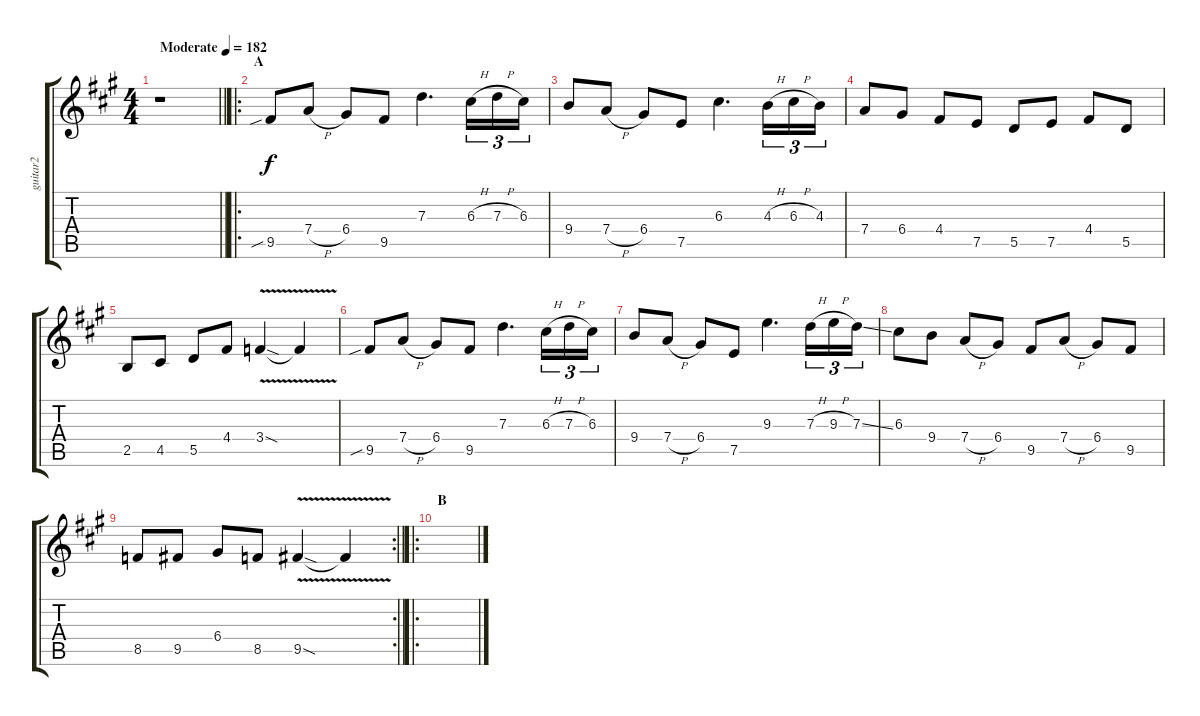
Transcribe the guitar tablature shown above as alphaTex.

\track ("guitar2" "guitar2") {instrument overdrivenguitar}
\staff {score tabs}
\tuning (E4 B3 G3 D3 A2 E2) {hide}
\ts (4 4)
\tempo (182 "Moderate")
\clef g2
\barLineRight lightlight
\ks f#minor
r.1{dy f instrument overdrivenguitar} |
\ro
\section ("" "A")
9.5{sib}.8 7.4{h}.8 6.4.8 9.5.8 7.3.4{d} 6.3{h}.16{tu (3 2)} 7.3{h}.16{tu (3 2)} 6.3.16{tu (3 2)} |
9.4.8 7.4{h}.8 6.4.8 7.5.8 6.3.4{d} 4.3{h}.16{tu (3 2)} 6.3{h}.16{tu (3 2)} 4.3.16{tu (3 2)} |
7.4.8 6.4.8 4.4.8 7.5.8 5.5.8 7.5.8 4.4.8 5.5.8 |
2.5.8 4.5.8 5.5.8 4.4.8 3.4{v sod}.4 3.4{t}.4 |
9.5{sib}.8 7.4{h}.8 6.4.8 9.5.8 7.3.4{d} 6.3{h}.16{tu (3 2)} 7.3{h}.16{tu (3 2)} 6.3.16{tu (3 2)} |
9.4.8 7.4{h}.8 6.4.8 7.5.8 9.3.4{d} 7.3{h}.16{tu (3 2)} 9.3{h}.16{tu (3 2)} 7.3{ss}.16{tu (3 2)} |
6.3.8 9.4.8 7.4{h}.8 6.4.8 9.5.8 7.4{h}.8 6.4.8 9.5.8 |
\rc 2
\barLineRight lightlight
8.5.8 9.5.8 6.4.8 8.5.8 9.5{v sod}.4 9.5{t}.4 |
\ro
\section ("" "B")
